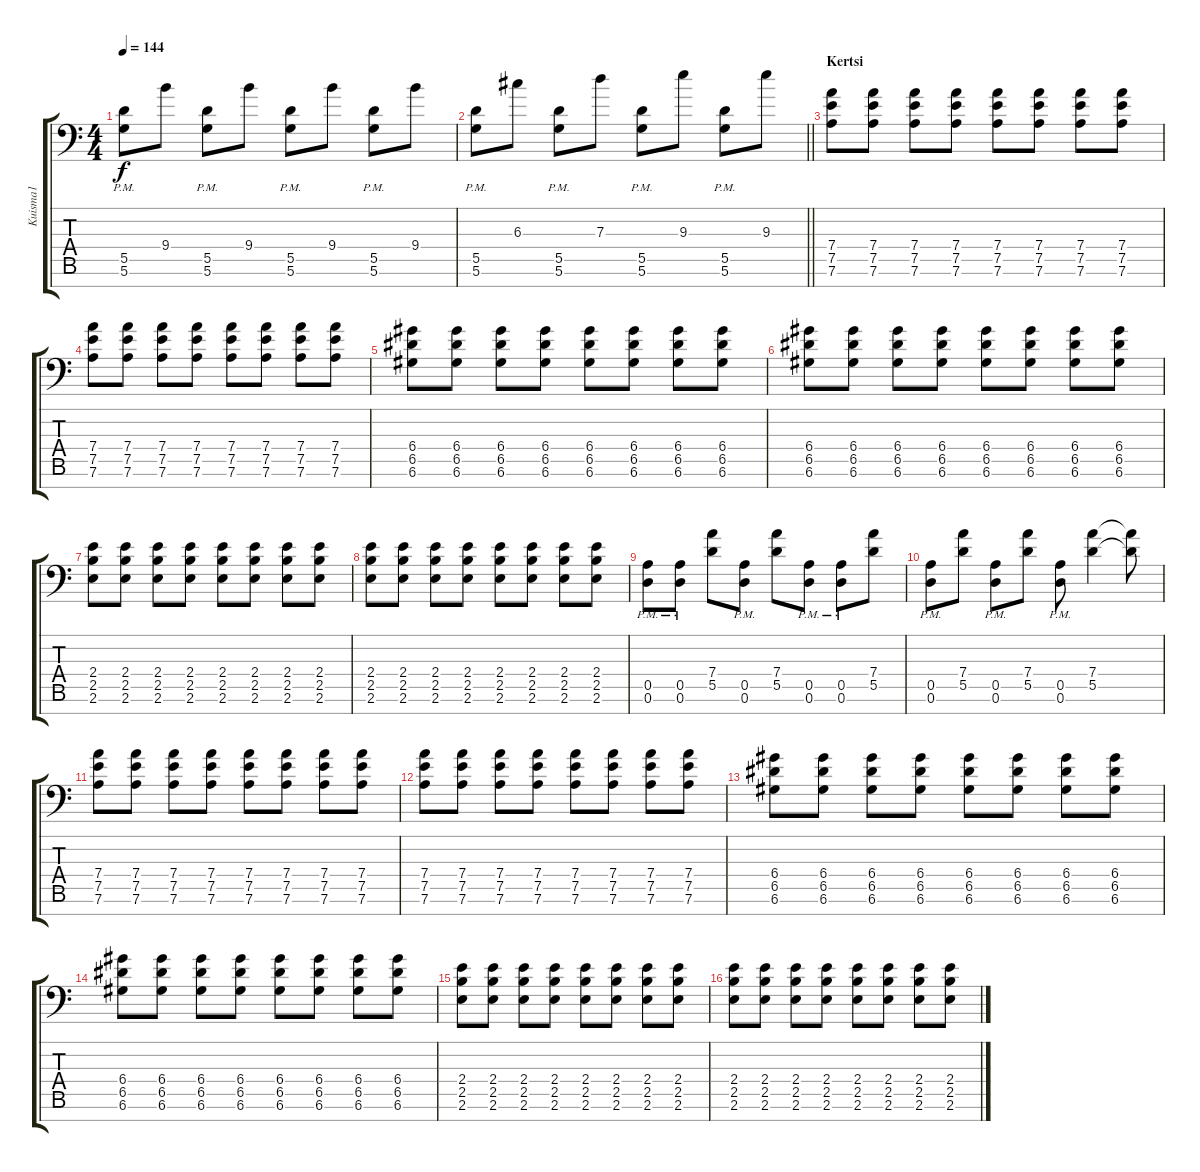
\track ("Kuisma1" "Kuisma1") {instrument distortionguitar}
\staff {score tabs}
\tuning (E4 B3 G3 D3 A2 D2 A1) {hide}
\ts (4 4)
\tempo 144
\clef f4
\ks c
(5.5{pm} 5.6{pm}).8{dy f} 9.4.8 (5.5{pm} 5.6{pm}).8 9.4.8 (5.5{pm} 5.6{pm}).8 9.4.8 (5.5{pm} 5.6{pm}).8 9.4.8 |
\barLineRight lightlight
(5.5{pm} 5.6{pm}).8 6.3.8 (5.5{pm} 5.6{pm}).8 7.3.8 (5.5{pm} 5.6{pm}).8 9.3.8 (5.5{pm} 5.6{pm}).8 9.3.8 |
\section ("" "Kertsi")
(7.4 7.5 7.6).8 (7.4 7.5 7.6).8 (7.4 7.5 7.6).8 (7.4 7.5 7.6).8 (7.4 7.5 7.6).8 (7.4 7.5 7.6).8 (7.4 7.5 7.6).8 (7.4 7.5 7.6).8 |
(7.4 7.5 7.6).8 (7.4 7.5 7.6).8 (7.4 7.5 7.6).8 (7.4 7.5 7.6).8 (7.4 7.5 7.6).8 (7.4 7.5 7.6).8 (7.4 7.5 7.6).8 (7.4 7.5 7.6).8 |
(6.4 6.5 6.6).8 (6.4 6.5 6.6).8 (6.4 6.5 6.6).8 (6.4 6.5 6.6).8 (6.4 6.5 6.6).8 (6.4 6.5 6.6).8 (6.4 6.5 6.6).8 (6.4 6.5 6.6).8 |
(6.4 6.5 6.6).8 (6.4 6.5 6.6).8 (6.4 6.5 6.6).8 (6.4 6.5 6.6).8 (6.4 6.5 6.6).8 (6.4 6.5 6.6).8 (6.4 6.5 6.6).8 (6.4 6.5 6.6).8 |
(2.4 2.5 2.6).8 (2.4 2.5 2.6).8 (2.4 2.5 2.6).8 (2.4 2.5 2.6).8 (2.4 2.5 2.6).8 (2.4 2.5 2.6).8 (2.4 2.5 2.6).8 (2.4 2.5 2.6).8 |
(2.4 2.5 2.6).8 (2.4 2.5 2.6).8 (2.4 2.5 2.6).8 (2.4 2.5 2.6).8 (2.4 2.5 2.6).8 (2.4 2.5 2.6).8 (2.4 2.5 2.6).8 (2.4 2.5 2.6).8 |
(0.5{pm} 0.6{pm}).8 (0.5{pm} 0.6{pm}).8 (7.4 5.5).8 (0.5{pm} 0.6{pm}).8 (7.4 5.5).8 (0.5{pm} 0.6{pm}).8 (0.5{pm} 0.6{pm}).8 (7.4 5.5).8 |
(0.5{pm} 0.6{pm}).8 (7.4 5.5).8 (0.5{pm} 0.6{pm}).8 (7.4 5.5).8 (0.5{pm} 0.6{pm}).8 (7.4 5.5).4 (7.4{t} 5.5{t}).8 |
(7.4 7.5 7.6).8 (7.4 7.5 7.6).8 (7.4 7.5 7.6).8 (7.4 7.5 7.6).8 (7.4 7.5 7.6).8 (7.4 7.5 7.6).8 (7.4 7.5 7.6).8 (7.4 7.5 7.6).8 |
(7.4 7.5 7.6).8 (7.4 7.5 7.6).8 (7.4 7.5 7.6).8 (7.4 7.5 7.6).8 (7.4 7.5 7.6).8 (7.4 7.5 7.6).8 (7.4 7.5 7.6).8 (7.4 7.5 7.6).8 |
(6.4 6.5 6.6).8 (6.4 6.5 6.6).8 (6.4 6.5 6.6).8 (6.4 6.5 6.6).8 (6.4 6.5 6.6).8 (6.4 6.5 6.6).8 (6.4 6.5 6.6).8 (6.4 6.5 6.6).8 |
(6.4 6.5 6.6).8 (6.4 6.5 6.6).8 (6.4 6.5 6.6).8 (6.4 6.5 6.6).8 (6.4 6.5 6.6).8 (6.4 6.5 6.6).8 (6.4 6.5 6.6).8 (6.4 6.5 6.6).8 |
(2.4 2.5 2.6).8 (2.4 2.5 2.6).8 (2.4 2.5 2.6).8 (2.4 2.5 2.6).8 (2.4 2.5 2.6).8 (2.4 2.5 2.6).8 (2.4 2.5 2.6).8 (2.4 2.5 2.6).8 |
(2.4 2.5 2.6).8 (2.4 2.5 2.6).8 (2.4 2.5 2.6).8 (2.4 2.5 2.6).8 (2.4 2.5 2.6).8 (2.4 2.5 2.6).8 (2.4 2.5 2.6).8 (2.4 2.5 2.6).8
